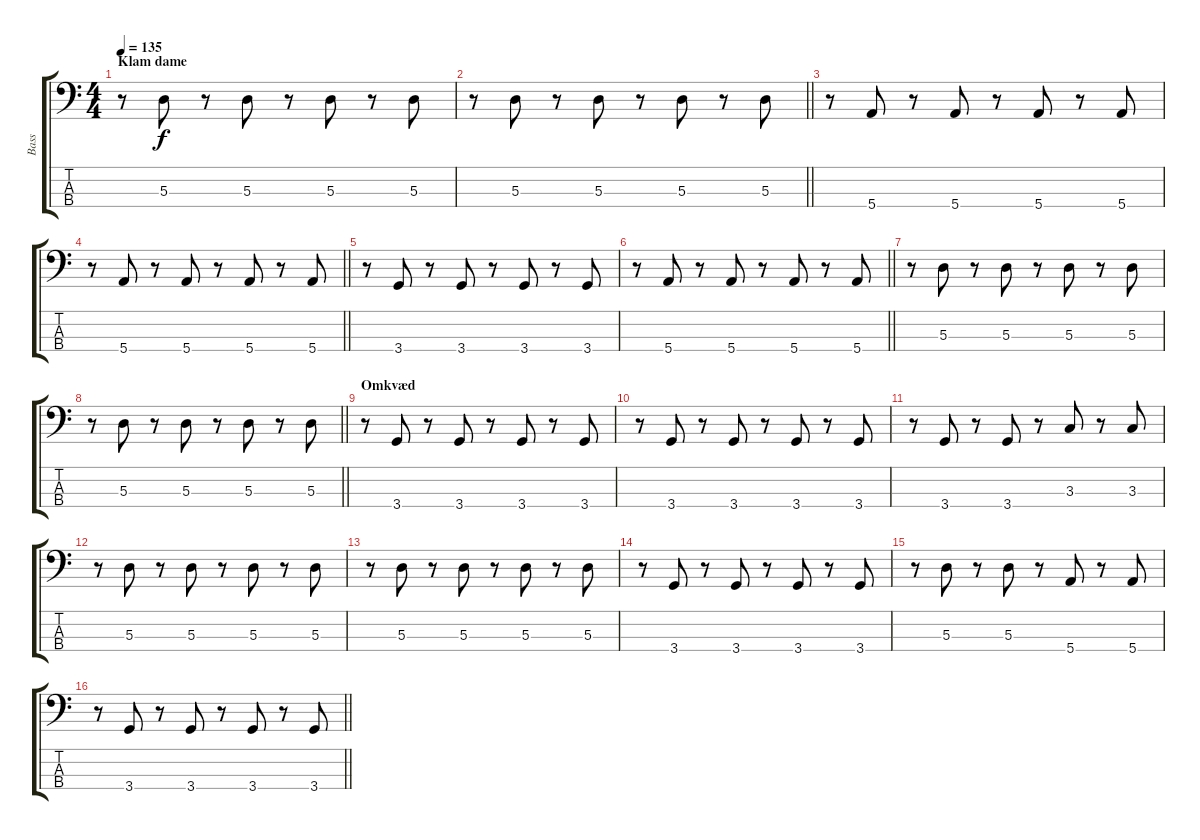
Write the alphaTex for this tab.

\track ("Bass" "Bass") {instrument synthbass2}
\staff {score tabs}
\tuning (G2 D2 A1 E1) {hide}
\ts (4 4)
\section ("" "Klam dame")
\tempo 135
\clef f4
\ks c
r.8{dy f} 5.3.8 r.8 5.3.8 r.8 5.3.8 r.8 5.3.8 |
\barLineRight lightlight
r.8 5.3.8 r.8 5.3.8 r.8 5.3.8 r.8 5.3.8 |
r.8 5.4.8 r.8 5.4.8 r.8 5.4.8 r.8 5.4.8 |
\barLineRight lightlight
r.8 5.4.8 r.8 5.4.8 r.8 5.4.8 r.8 5.4.8 |
r.8 3.4.8 r.8 3.4.8 r.8 3.4.8 r.8 3.4.8 |
\barLineRight lightlight
r.8 5.4.8 r.8 5.4.8 r.8 5.4.8 r.8 5.4.8 |
r.8 5.3.8 r.8 5.3.8 r.8 5.3.8 r.8 5.3.8 |
\barLineRight lightlight
r.8 5.3.8 r.8 5.3.8 r.8 5.3.8 r.8 5.3.8 |
\section ("" "Omkvæd")
r.8 3.4.8 r.8 3.4.8 r.8 3.4.8 r.8 3.4.8 |
r.8 3.4.8 r.8 3.4.8 r.8 3.4.8 r.8 3.4.8 |
r.8 3.4.8 r.8 3.4.8 r.8 3.3.8 r.8 3.3.8 |
r.8 5.3.8 r.8 5.3.8 r.8 5.3.8 r.8 5.3.8 |
r.8 5.3.8 r.8 5.3.8 r.8 5.3.8 r.8 5.3.8 |
r.8 3.4.8 r.8 3.4.8 r.8 3.4.8 r.8 3.4.8 |
r.8 5.3.8 r.8 5.3.8 r.8 5.4.8 r.8 5.4.8 |
\barLineRight lightlight
r.8 3.4.8 r.8 3.4.8 r.8 3.4.8 r.8 3.4.8
